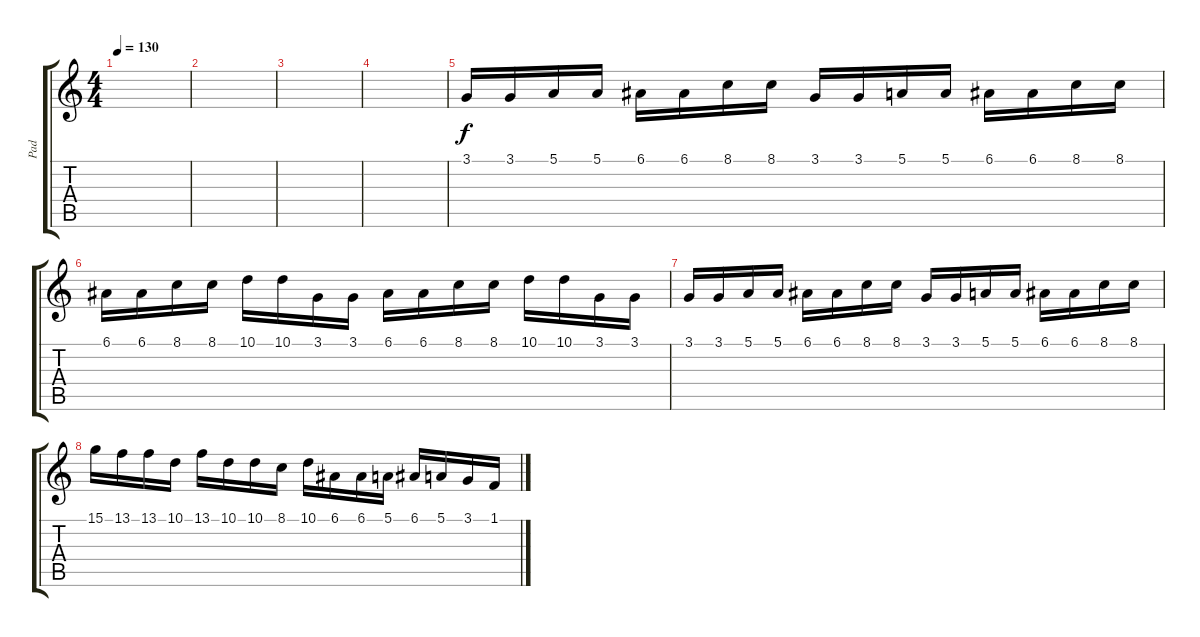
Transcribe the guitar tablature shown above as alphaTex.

\track ("Pad" "Pad") {instrument vibraphone}
\staff {score tabs}
\tuning (E4 B3 G3 D3 A2 E2) {hide}
\ts (4 4)
\tempo 130
\clef g2
\ks c
|
|
|
|
3.1.16 3.1.16 5.1.16 5.1.16 6.1.16 6.1.16 8.1.16 8.1.16 3.1.16 3.1.16 5.1.16 5.1.16 6.1.16 6.1.16 8.1.16 8.1.16 |
6.1.16 6.1.16 8.1.16 8.1.16 10.1.16 10.1.16 3.1.16 3.1.16 6.1.16 6.1.16 8.1.16 8.1.16 10.1.16 10.1.16 3.1.16 3.1.16 |
3.1.16 3.1.16 5.1.16 5.1.16 6.1.16 6.1.16 8.1.16 8.1.16 3.1.16 3.1.16 5.1.16 5.1.16 6.1.16 6.1.16 8.1.16 8.1.16 |
15.1.16 13.1.16 13.1.16 10.1.16 13.1.16 10.1.16 10.1.16 8.1.16 10.1.16 6.1.16 6.1.16 5.1.16 6.1.16 5.1.16 3.1.16 1.1.16
